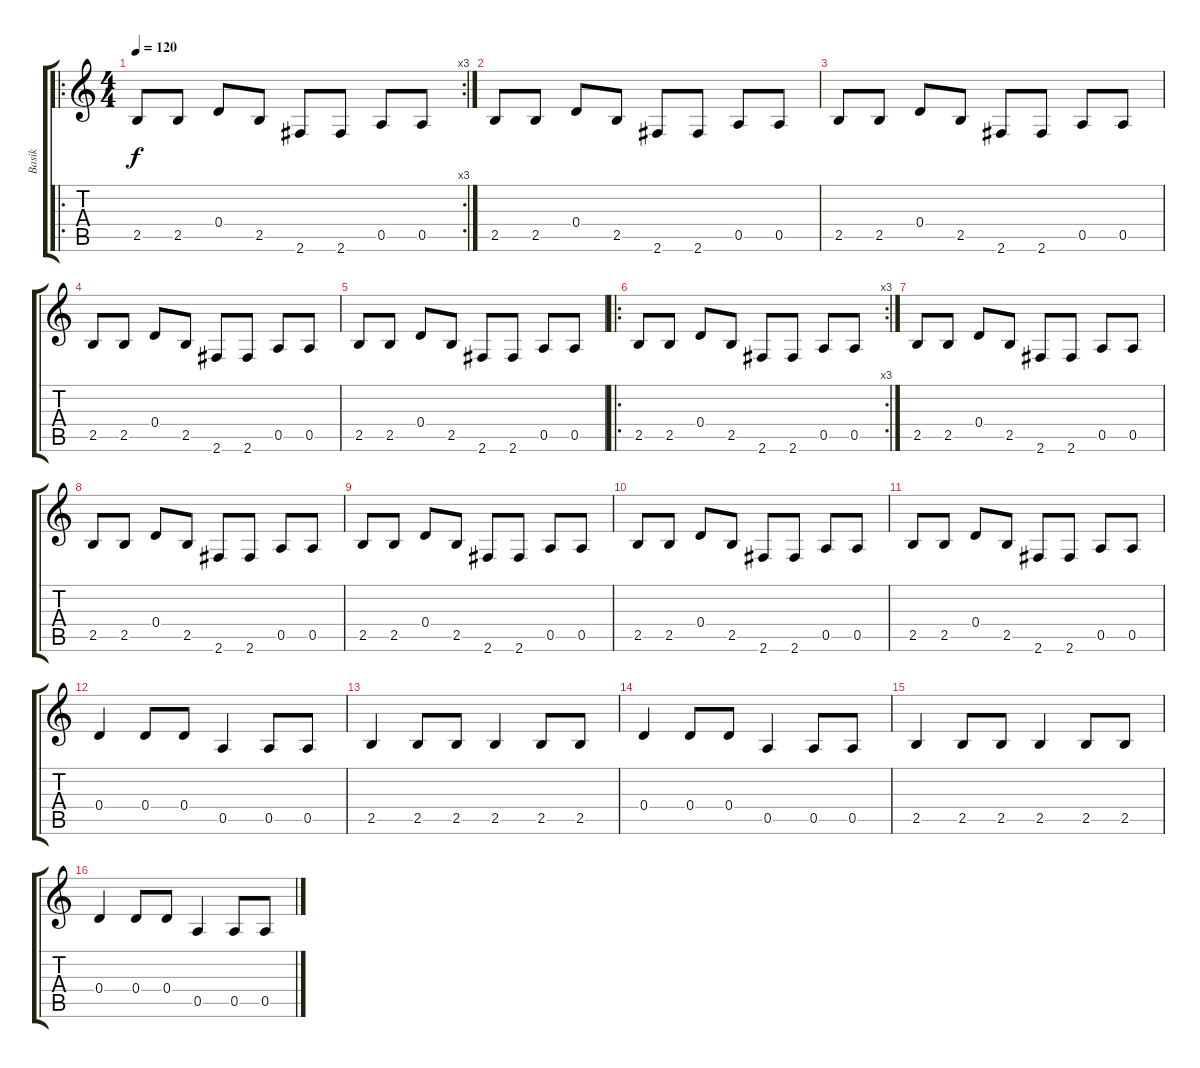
\track ("Basik" "Basik") {instrument electricbasspick}
\staff {score tabs}
\tuning (E4 B3 G3 D3 A2 E2) {hide}
\ro
\rc 3
\ts (4 4)
\tempo 120
\clef g2
\ks c
2.5.8{dy f} 2.5.8 0.4.8 2.5.8 2.6.8 2.6.8 0.5.8 0.5.8 |
2.5.8 2.5.8 0.4.8 2.5.8 2.6.8 2.6.8 0.5.8 0.5.8 |
2.5.8 2.5.8 0.4.8 2.5.8 2.6.8 2.6.8 0.5.8 0.5.8 |
2.5.8 2.5.8 0.4.8 2.5.8 2.6.8 2.6.8 0.5.8 0.5.8 |
2.5.8 2.5.8 0.4.8 2.5.8 2.6.8 2.6.8 0.5.8 0.5.8 |
\ro
\rc 3
2.5.8 2.5.8 0.4.8 2.5.8 2.6.8 2.6.8 0.5.8 0.5.8 |
2.5.8 2.5.8 0.4.8 2.5.8 2.6.8 2.6.8 0.5.8 0.5.8 |
2.5.8 2.5.8 0.4.8 2.5.8 2.6.8 2.6.8 0.5.8 0.5.8 |
2.5.8 2.5.8 0.4.8 2.5.8 2.6.8 2.6.8 0.5.8 0.5.8 |
2.5.8 2.5.8 0.4.8 2.5.8 2.6.8 2.6.8 0.5.8 0.5.8 |
2.5.8 2.5.8 0.4.8 2.5.8 2.6.8 2.6.8 0.5.8 0.5.8 |
0.4.4 0.4.8 0.4.8 0.5.4 0.5.8 0.5.8 |
2.5.4 2.5.8 2.5.8 2.5.4 2.5.8 2.5.8 |
0.4.4 0.4.8 0.4.8 0.5.4 0.5.8 0.5.8 |
2.5.4 2.5.8 2.5.8 2.5.4 2.5.8 2.5.8 |
0.4.4 0.4.8 0.4.8 0.5.4 0.5.8 0.5.8
